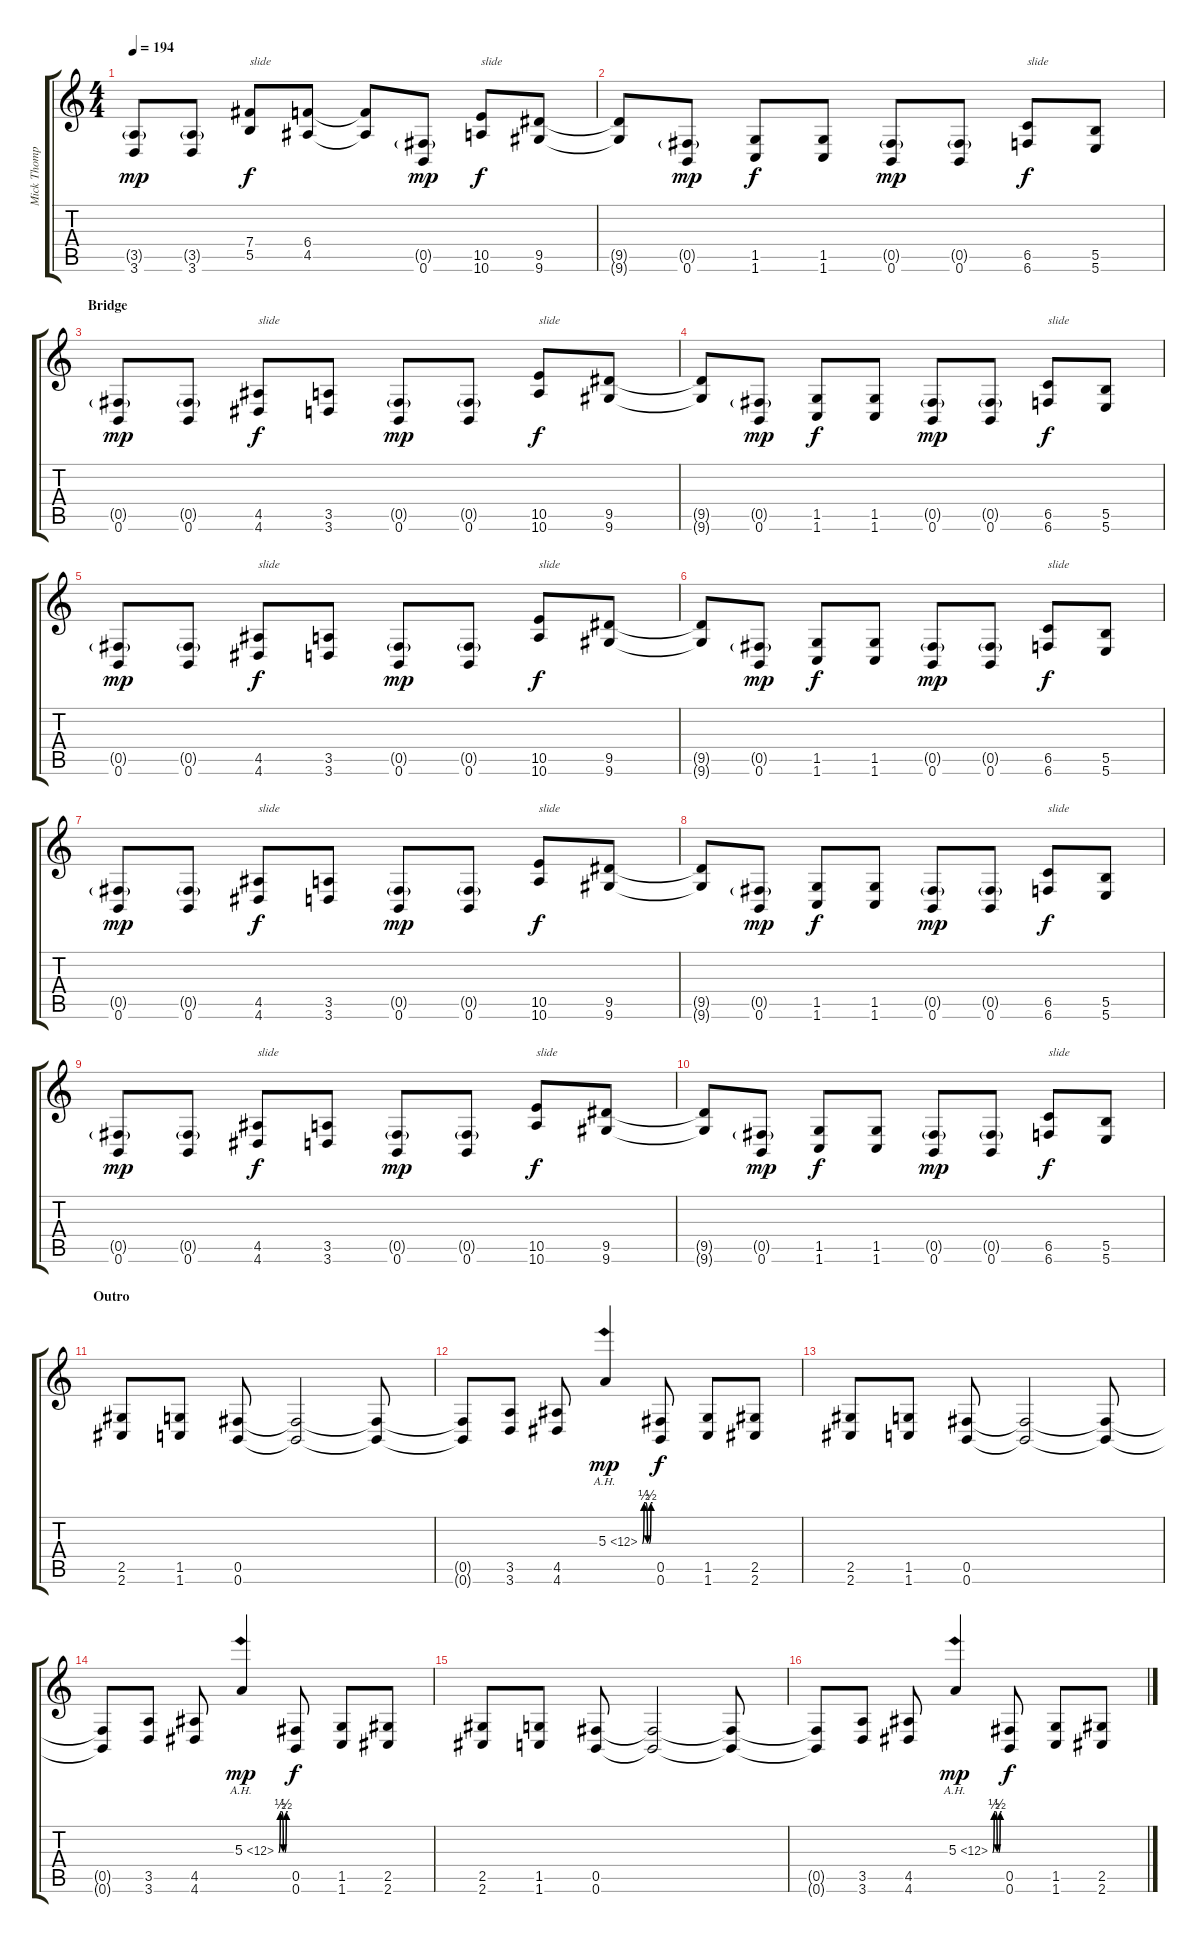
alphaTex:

\track ("Mick Thompson" "Mick Thomp") {instrument overdrivenguitar}
\staff {score tabs}
\tuning (Db4 Ab3 E3 B2 Gb2 B1) {hide}
\ts (4 4)
\tempo 194
\clef g2
\ks c
(3.5{g} 3.6).8{dy mp} (3.5{g} 3.6).8 (7.4 5.5).8{txt "slide" dy f} (6.4 4.5).8 (6.4{t} 4.5{t}).8 (0.5{g} 0.6).8{dy mp} (10.5 10.6).8{txt "slide" dy f} (9.5 9.6).8 |
(9.5{t} 9.6{t}).8 (0.5{g} 0.6).8{dy mp} (1.5 1.6).8{dy f} (1.5 1.6).8 (0.5{g} 0.6).8{dy mp} (0.5{g} 0.6).8 (6.5 6.6).8{txt "slide" dy f} (5.5 5.6).8 |
\section ("" "Bridge")
(0.5{g} 0.6).8{dy mp} (0.5{g} 0.6).8 (4.5 4.6).8{txt "slide" dy f} (3.5 3.6).8 (0.5{g} 0.6).8{dy mp} (0.5{g} 0.6).8 (10.5 10.6).8{txt "slide" dy f} (9.5 9.6).8 |
(9.5{t} 9.6{t}).8 (0.5{g} 0.6).8{dy mp} (1.5 1.6).8{dy f} (1.5 1.6).8 (0.5{g} 0.6).8{dy mp} (0.5{g} 0.6).8 (6.5 6.6).8{txt "slide" dy f} (5.5 5.6).8 |
(0.5{g} 0.6).8{dy mp} (0.5{g} 0.6).8 (4.5 4.6).8{txt "slide" dy f} (3.5 3.6).8 (0.5{g} 0.6).8{dy mp} (0.5{g} 0.6).8 (10.5 10.6).8{txt "slide" dy f} (9.5 9.6).8 |
(9.5{t} 9.6{t}).8 (0.5{g} 0.6).8{dy mp} (1.5 1.6).8{dy f} (1.5 1.6).8 (0.5{g} 0.6).8{dy mp} (0.5{g} 0.6).8 (6.5 6.6).8{txt "slide" dy f} (5.5 5.6).8 |
(0.5{g} 0.6).8{dy mp} (0.5{g} 0.6).8 (4.5 4.6).8{txt "slide" dy f} (3.5 3.6).8 (0.5{g} 0.6).8{dy mp} (0.5{g} 0.6).8 (10.5 10.6).8{txt "slide" dy f} (9.5 9.6).8 |
(9.5{t} 9.6{t}).8 (0.5{g} 0.6).8{dy mp} (1.5 1.6).8{dy f} (1.5 1.6).8 (0.5{g} 0.6).8{dy mp} (0.5{g} 0.6).8 (6.5 6.6).8{txt "slide" dy f} (5.5 5.6).8 |
(0.5{g} 0.6).8{dy mp} (0.5{g} 0.6).8 (4.5 4.6).8{txt "slide" dy f} (3.5 3.6).8 (0.5{g} 0.6).8{dy mp} (0.5{g} 0.6).8 (10.5 10.6).8{txt "slide" dy f} (9.5 9.6).8 |
(9.5{t} 9.6{t}).8 (0.5{g} 0.6).8{dy mp} (1.5 1.6).8{dy f} (1.5 1.6).8 (0.5{g} 0.6).8{dy mp} (0.5{g} 0.6).8 (6.5 6.6).8{txt "slide" dy f} (5.5 5.6).8 |
\section ("" "Outro")
(2.5 2.6).8 (1.5 1.6).8 (0.5 0.6).8 (0.5{t} 0.6{t}).2 (0.5{t} 0.6{t}).8 |
(0.5{t} 0.6{t}).8 (3.5 3.6).8 (4.5 4.6).8 5.3{be (custom 0 0 10 2 20 2 30 0 40 0 50 2 60 2) ah 7}.4{dy mp} (0.5 0.6).8{dy f} (1.5 1.6).8 (2.5 2.6).8 |
(2.5 2.6).8 (1.5 1.6).8 (0.5 0.6).8 (0.5{t} 0.6{t}).2 (0.5{t} 0.6{t}).8 |
(0.5{t} 0.6{t}).8 (3.5 3.6).8 (4.5 4.6).8 5.3{be (custom 0 0 10 2 20 2 30 0 40 0 50 2 60 2) ah 7}.4{dy mp} (0.5 0.6).8{dy f} (1.5 1.6).8 (2.5 2.6).8 |
(2.5 2.6).8 (1.5 1.6).8 (0.5 0.6).8 (0.5{t} 0.6{t}).2 (0.5{t} 0.6{t}).8 |
(0.5{t} 0.6{t}).8 (3.5 3.6).8 (4.5 4.6).8 5.3{be (custom 0 0 10 2 20 2 30 0 40 0 50 2 60 2) ah 7}.4{dy mp} (0.5 0.6).8{dy f} (1.5 1.6).8 (2.5 2.6).8
